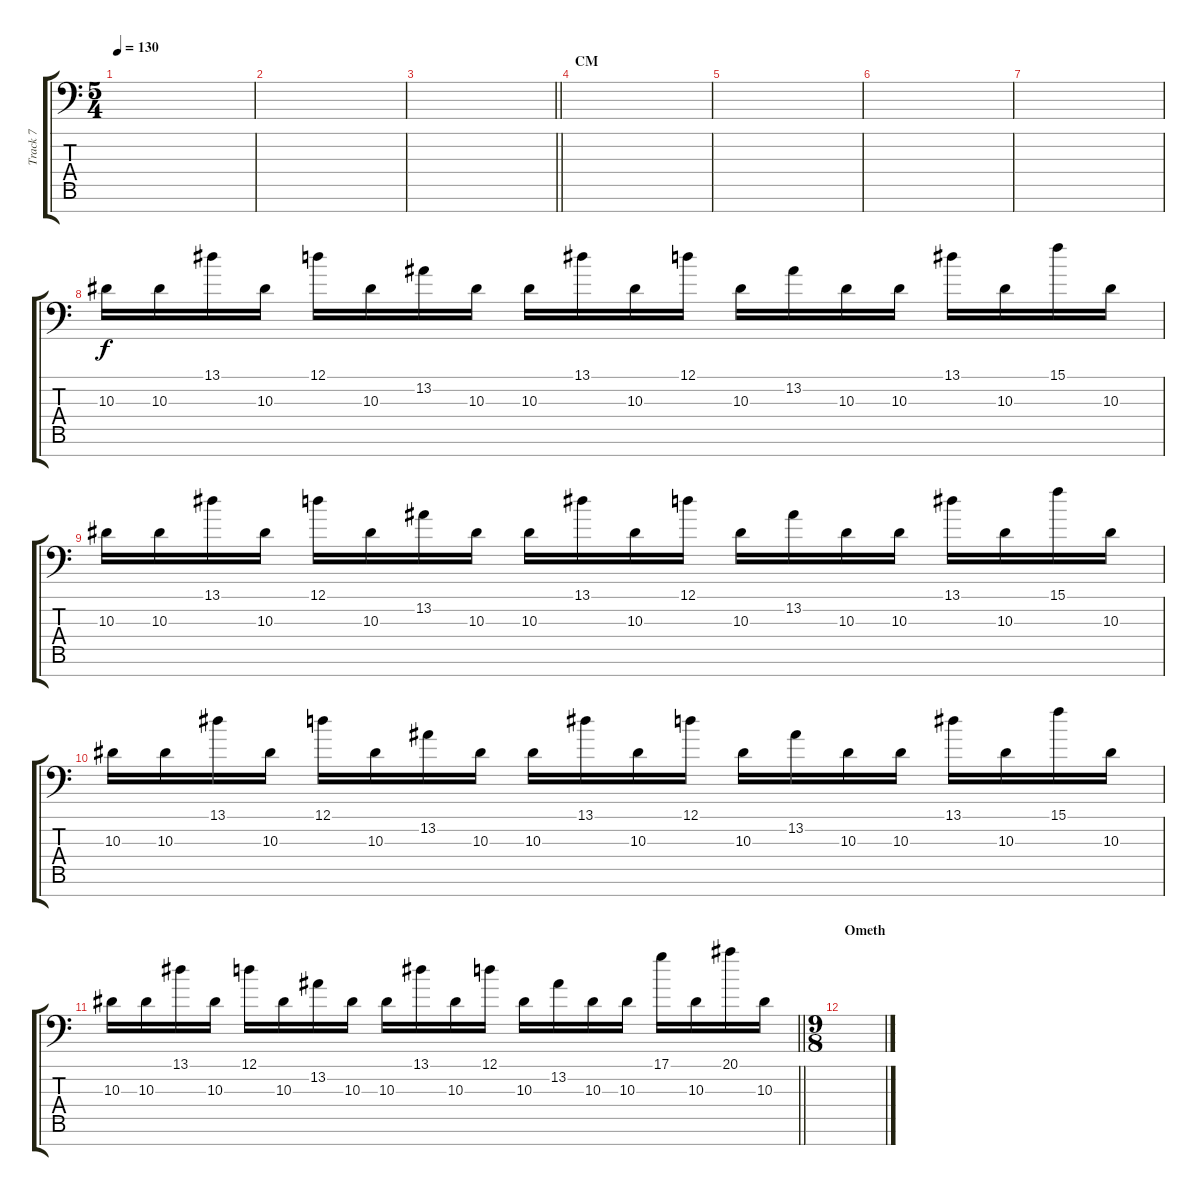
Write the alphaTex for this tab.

\track ("Track 7" "Track 7") {instrument stringensemble1}
\staff {score tabs}
\tuning (D4 A3 F3 C3 G2 D2 G1) {hide}
\ts (5 4)
\tempo 130
\clef f4
\ks c
|
|
\barLineRight lightlight
|
\section ("" "CM")
|
|
|
|
10.3.16 10.3.16 13.1.16 10.3.16 12.1.16 10.3.16 13.2.16 10.3.16 10.3.16 13.1.16 10.3.16 12.1.16 10.3.16 13.2.16 10.3.16 10.3.16 13.1.16 10.3.16 15.1.16 10.3.16 |
10.3.16 10.3.16 13.1.16 10.3.16 12.1.16 10.3.16 13.2.16 10.3.16 10.3.16 13.1.16 10.3.16 12.1.16 10.3.16 13.2.16 10.3.16 10.3.16 13.1.16 10.3.16 15.1.16 10.3.16 |
10.3.16 10.3.16 13.1.16 10.3.16 12.1.16 10.3.16 13.2.16 10.3.16 10.3.16 13.1.16 10.3.16 12.1.16 10.3.16 13.2.16 10.3.16 10.3.16 13.1.16 10.3.16 15.1.16 10.3.16 |
\barLineRight lightlight
10.3.16 10.3.16 13.1.16 10.3.16 12.1.16 10.3.16 13.2.16 10.3.16 10.3.16 13.1.16 10.3.16 12.1.16 10.3.16 13.2.16 10.3.16 10.3.16 17.1.16 10.3.16 20.1.16 10.3.16 |
\ts (9 8)
\section ("" "Ometh")
